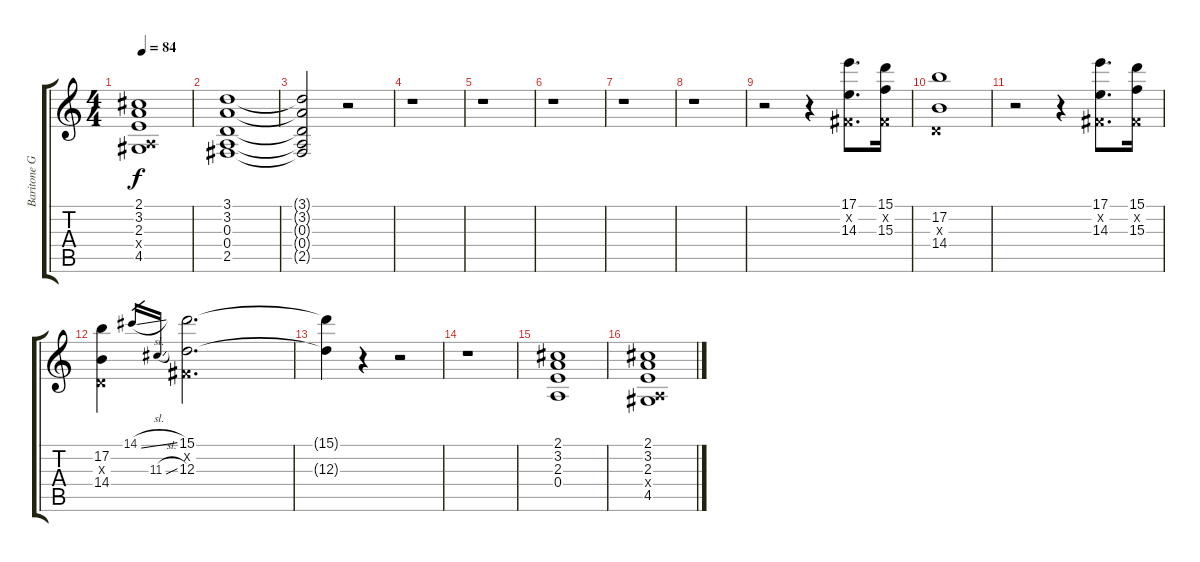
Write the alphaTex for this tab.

\track ("Baritone Gtr. 2" "Baritone G") {instrument electricguitarclean}
\staff {score tabs}
\tuning (B3 Gb3 D3 A2 E2 B1) {hide}
\ts (4 4)
\tempo 84
\clef g2
\ks c
(2.1 3.2 2.3 0.4{x} 4.5).1{dy f} |
(3.1 3.2 0.3 0.4 2.5).1 |
(3.1{t} 3.2{t} 0.3{t} 0.4{t} 2.5{t}).2 r.2 |
r.1 |
r.1 |
r.1 |
r.1 |
r.1 |
r.2 r.4 (17.1 0.2{x} 14.3).8{d} (15.1 0.2{x} 15.3).16 |
(17.2 0.3{x} 14.4).1 |
r.2 r.4 (17.1 0.2{x} 14.3).8{d} (15.1 0.2{x} 15.3).16 |
(17.2 0.3{x} 14.4).4 14.1{sl}.16{gr} 11.3{sl}.16{gr} (15.1 0.2{x} 12.3).2{d} |
(15.1{t} 12.3{t}).4 r.4 r.2 |
r.1 |
(2.1 3.2 2.3 0.4).1 |
(2.1 3.2 2.3 0.4{x} 4.5).1
